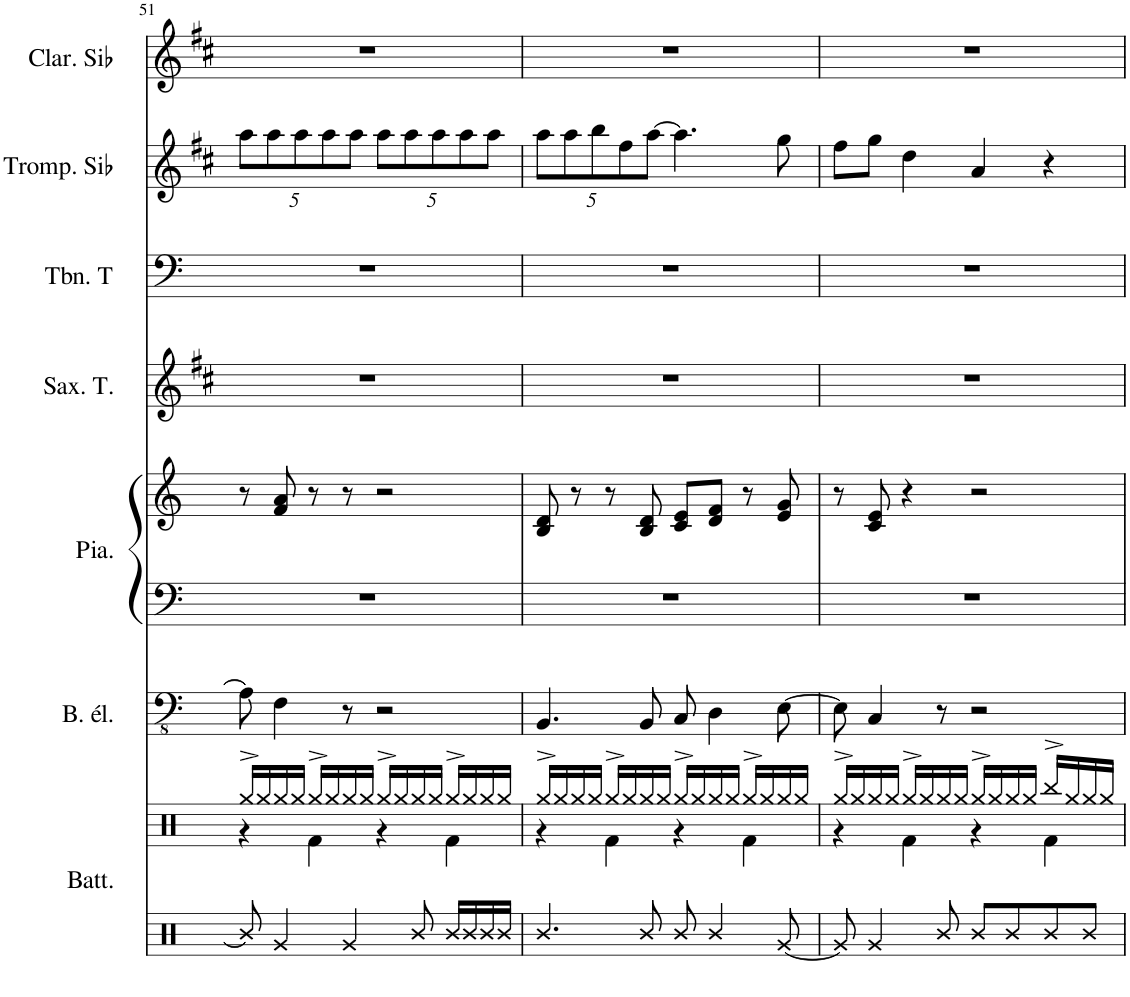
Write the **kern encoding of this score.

**kern	**kern	**kern	**kern	**kern	**kern	**kern	**kern	**kern
*part7	*part7	*part6	*part5	*part5	*part4	*part3	*part2	*part1
*staff9	*staff8	*staff7	*staff6	*staff5	*staff4	*staff3	*staff2	*staff1
*I"Batterie	*	*I"Basse électrique	*I"Piano	*	*I"Saxophone Ténor	*I"Trombone ténor	*I"Trompette en Sib	*I"Clarinette en Sib
*I'Batt.	*	*I'B. él.	*I'Pia.	*	*I'Sax. T.	*I'Tbn. T	*I'Tromp. Sib	*I'Clar. Sib
!!LO:PB:g=z
*clefX	*clefX	*clefFv4	*clefF4	*clefG2	*clefG2	*clefF4	*clefG2	*clefG2
*	*	*	*	*	*Trd8c14	*	*Trd1c2	*Trd1c2
*k[]	*k[]	*k[]	*k[]	*k[]	*k[f#c#]	*k[]	*k[f#c#]	*k[f#c#]
*M4/4	*M4/4	*M4/4	*M4/4	*M4/4	*M4/4	*M4/4	*M4/4	*M4/4
=51	=51	=51	=51	=51	=51	=51	=51	=51
*	*^	*	*	*	*	*	*	*
*	*	*	*	*	*	*	*	*Xbrackettup	*
8R/]	16Rgg^/LL	4r	8AA\]	1r	8r	1r	1r	10aa\L	1r
.	16Rgg/	.	.	.	.	.	.	.	.
.	.	.	.	.	.	.	.	10aa\	.
4Rg/	16Rgg/	.	4FF\	.	8f/ 8a/	.	.	.	.
.	16Rgg/JJ	.	.	.	.	.	.	.	.
.	.	.	.	.	.	.	.	10aa\	.
.	16Rgg^/LL	4Rf\	.	.	8r	.	.	.	.
.	.	.	.	.	.	.	.	10aa\	.
.	16Rgg/	.	.	.	.	.	.	.	.
4Rg/	16Rgg/	.	8r	.	8r	.	.	.	.
.	.	.	.	.	.	.	.	10aa\J	.
.	16Rgg/JJ	.	.	.	.	.	.	.	.
.	16Rgg^/LL	4r	2r	.	2r	.	.	10aa\L	.
.	16Rgg/	.	.	.	.	.	.	.	.
.	.	.	.	.	.	.	.	10aa\	.
8R/	16Rgg/	.	.	.	.	.	.	.	.
.	16Rgg/JJ	.	.	.	.	.	.	.	.
.	.	.	.	.	.	.	.	10aa\	.
16R/LL	16Rgg^/LL	4Rf\	.	.	.	.	.	.	.
.	.	.	.	.	.	.	.	10aa\	.
16R/	16Rgg/	.	.	.	.	.	.	.	.
16R/	16Rgg/	.	.	.	.	.	.	.	.
.	.	.	.	.	.	.	.	10aa\J	.
16R/JJ	16Rgg/JJ	.	.	.	.	.	.	.	.
=52	=52	=52	=52	=52	=52	=52	=52	=52	=52
4.R/	16Rgg^/LL	4r	4.BBB/	1r	8B/ 8d/	1r	1r	10aa\L	1r
.	16Rgg/	.	.	.	.	.	.	.	.
.	.	.	.	.	.	.	.	10aa\	.
.	16Rgg/	.	.	.	8r	.	.	.	.
.	16Rgg/JJ	.	.	.	.	.	.	.	.
.	.	.	.	.	.	.	.	10bb\	.
.	16Rgg^/LL	4Rf\	.	.	8r	.	.	.	.
.	.	.	.	.	.	.	.	10ff#\	.
.	16Rgg/	.	.	.	.	.	.	.	.
8R/	16Rgg/	.	8BBB/	.	8B/ 8d/	.	.	.	.
.	.	.	.	.	.	.	.	[10aa\J	.
.	16Rgg/JJ	.	.	.	.	.	.	.	.
8R/	16Rgg^/LL	4r	8CC/	.	8c/ 8e/L	.	.	4.aa\]	.
.	16Rgg/	.	.	.	.	.	.	.	.
4R/	16Rgg/	.	4DD\	.	8d/ 8f/J	.	.	.	.
.	16Rgg/JJ	.	.	.	.	.	.	.	.
.	16Rgg^/LL	4Rf\	.	.	8r	.	.	.	.
.	16Rgg/	.	.	.	.	.	.	.	.
[8Rg/	16Rgg/	.	[8EE\	.	8e/ 8g/	.	.	8gg\	.
.	16Rgg/JJ	.	.	.	.	.	.	.	.
=53	=53	=53	=53	=53	=53	=53	=53	=53	=53
8Rg/]	16Rgg^/LL	4r	8EE\]	1r	8r	1r	1r	8ff#\L	1r
.	16Rgg/	.	.	.	.	.	.	.	.
4Rg/	16Rgg/	.	4CC/	.	8c/ 8e/	.	.	8gg\J	.
.	16Rgg/JJ	.	.	.	.	.	.	.	.
.	16Rgg^/LL	4Rf\	.	.	4r	.	.	4dd\	.
.	16Rgg/	.	.	.	.	.	.	.	.
8R/	16Rgg/	.	8r	.	.	.	.	.	.
.	16Rgg/JJ	.	.	.	.	.	.	.	.
8R/L	16Rgg^/LL	4r	2r	.	2r	.	.	4a/	.
.	16Rgg/	.	.	.	.	.	.	.	.
8R/	16Rgg/	.	.	.	.	.	.	.	.
.	16Rgg/JJ	.	.	.	.	.	.	.	.
8R/	16Rbb^/LL	4Rf\	.	.	.	.	.	4r	.
.	16Rgg/	.	.	.	.	.	.	.	.
8R/J	16Rgg/	.	.	.	.	.	.	.	.
.	16Rgg/JJ	.	.	.	.	.	.	.	.
*	*v	*v	*	*	*	*	*	*	*
=	=	=	=	=	=	=	=	=
*-	*-	*-	*-	*-	*-	*-	*-	*-
